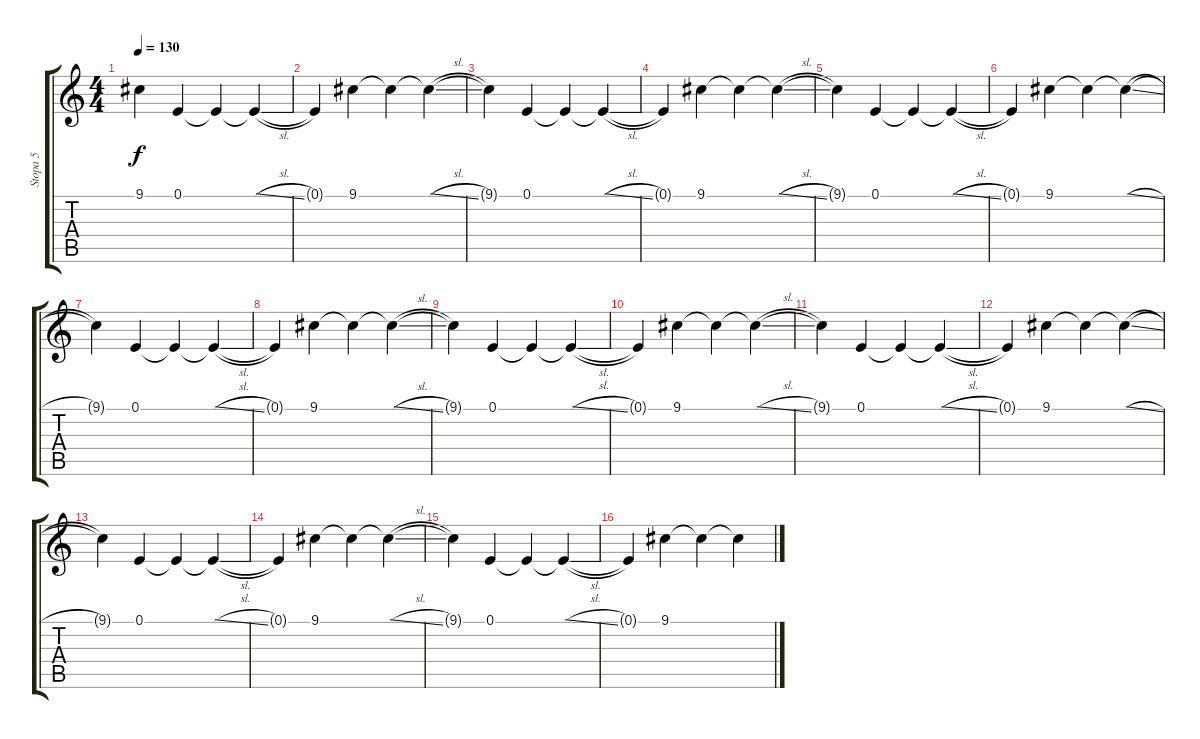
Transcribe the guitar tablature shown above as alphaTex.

\track ("Stopa 5" "Stopa 5") {instrument stringensemble1}
\staff {score tabs}
\tuning (E4 B3 G3 D3 A2 E2) {hide}
\ts (4 4)
\tempo 130
\clef g2
\ks c
9.1{t}.4{dy f} 0.1.4 0.1{t}.4 0.1{sl t}.4 |
0.1{t}.4 9.1.4 9.1{t}.4 9.1{sl t}.4 |
9.1{t}.4 0.1.4 0.1{t}.4 0.1{sl t}.4 |
0.1{t}.4 9.1.4 9.1{t}.4 9.1{sl t}.4 |
9.1{t}.4 0.1.4 0.1{t}.4 0.1{sl t}.4 |
0.1{t}.4 9.1.4 9.1{t}.4 9.1{sl t}.4 |
9.1{t}.4 0.1.4 0.1{t}.4 0.1{sl t}.4 |
0.1{t}.4 9.1.4 9.1{t}.4 9.1{sl t}.4 |
9.1{t}.4 0.1.4 0.1{t}.4 0.1{sl t}.4 |
0.1{t}.4 9.1.4 9.1{t}.4 9.1{sl t}.4 |
9.1{t}.4 0.1.4 0.1{t}.4 0.1{sl t}.4 |
0.1{t}.4 9.1.4 9.1{t}.4 9.1{sl t}.4 |
9.1{t}.4 0.1.4 0.1{t}.4 0.1{sl t}.4 |
0.1{t}.4 9.1.4 9.1{t}.4 9.1{sl t}.4 |
9.1{t}.4 0.1.4 0.1{t}.4 0.1{sl t}.4 |
0.1{t}.4 9.1.4 9.1{t}.4 9.1{sl t}.4
